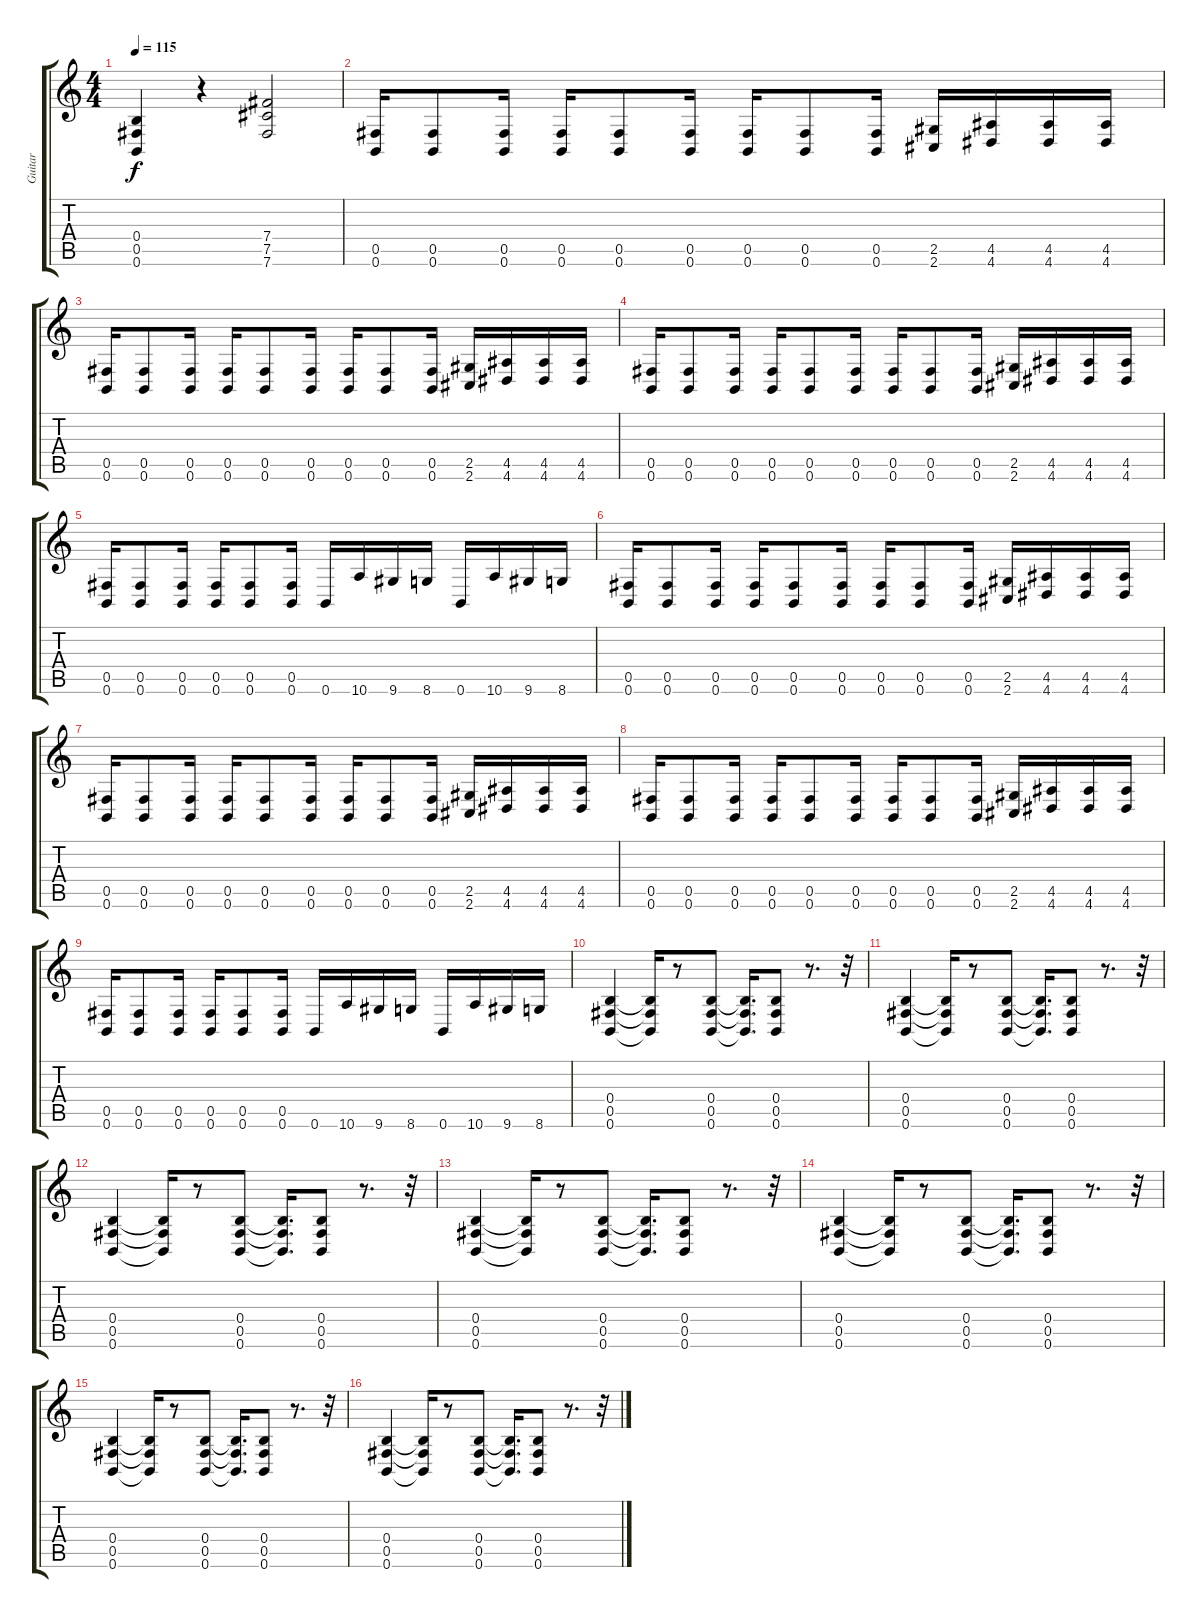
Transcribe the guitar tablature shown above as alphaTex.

\track ("Guitar" "Guitar") {instrument distortionguitar}
\staff {score tabs}
\tuning (Db4 Ab3 E3 B2 Gb2 B1) {hide}
\ts (4 4)
\tempo 115
\clef g2
\ks c
(0.4 0.5 0.6).4{dy f} r.4 (7.4 7.5 7.6).2 |
(0.5 0.6).16 (0.5 0.6).8 (0.5 0.6).16 (0.5 0.6).16 (0.5 0.6).8 (0.5 0.6).16 (0.5 0.6).16 (0.5 0.6).8 (0.5 0.6).16 (2.5 2.6).16 (4.5 4.6).16 (4.5 4.6).16 (4.5 4.6).16 |
(0.5 0.6).16 (0.5 0.6).8 (0.5 0.6).16 (0.5 0.6).16 (0.5 0.6).8 (0.5 0.6).16 (0.5 0.6).16 (0.5 0.6).8 (0.5 0.6).16 (2.5 2.6).16 (4.5 4.6).16 (4.5 4.6).16 (4.5 4.6).16 |
(0.5 0.6).16 (0.5 0.6).8 (0.5 0.6).16 (0.5 0.6).16 (0.5 0.6).8 (0.5 0.6).16 (0.5 0.6).16 (0.5 0.6).8 (0.5 0.6).16 (2.5 2.6).16 (4.5 4.6).16 (4.5 4.6).16 (4.5 4.6).16 |
(0.5 0.6).16 (0.5 0.6).8 (0.5 0.6).16 (0.5 0.6).16 (0.5 0.6).8 (0.5 0.6).16 0.6.16 10.6.16 9.6.16 8.6.16 0.6.16 10.6.16 9.6.16 8.6.16 |
(0.5 0.6).16 (0.5 0.6).8 (0.5 0.6).16 (0.5 0.6).16 (0.5 0.6).8 (0.5 0.6).16 (0.5 0.6).16 (0.5 0.6).8 (0.5 0.6).16 (2.5 2.6).16 (4.5 4.6).16 (4.5 4.6).16 (4.5 4.6).16 |
(0.5 0.6).16 (0.5 0.6).8 (0.5 0.6).16 (0.5 0.6).16 (0.5 0.6).8 (0.5 0.6).16 (0.5 0.6).16 (0.5 0.6).8 (0.5 0.6).16 (2.5 2.6).16 (4.5 4.6).16 (4.5 4.6).16 (4.5 4.6).16 |
(0.5 0.6).16 (0.5 0.6).8 (0.5 0.6).16 (0.5 0.6).16 (0.5 0.6).8 (0.5 0.6).16 (0.5 0.6).16 (0.5 0.6).8 (0.5 0.6).16 (2.5 2.6).16 (4.5 4.6).16 (4.5 4.6).16 (4.5 4.6).16 |
(0.5 0.6).16 (0.5 0.6).8 (0.5 0.6).16 (0.5 0.6).16 (0.5 0.6).8 (0.5 0.6).16 0.6.16 10.6.16 9.6.16 8.6.16 0.6.16 10.6.16 9.6.16 8.6.16 |
(0.4 0.5 0.6).4 (0.4{t} 0.5{t} 0.6{t}).16 r.8 (0.4 0.5 0.6).8 (0.4{t} 0.5{t} 0.6{t}).16{d} (0.4 0.5 0.6).8 r.8{d} r.32 |
(0.4 0.5 0.6).4 (0.4{t} 0.5{t} 0.6{t}).16 r.8 (0.4 0.5 0.6).8 (0.4{t} 0.5{t} 0.6{t}).16{d} (0.4 0.5 0.6).8 r.8{d} r.32 |
(0.4 0.5 0.6).4 (0.4{t} 0.5{t} 0.6{t}).16 r.8 (0.4 0.5 0.6).8 (0.4{t} 0.5{t} 0.6{t}).16{d} (0.4 0.5 0.6).8 r.8{d} r.32 |
(0.4 0.5 0.6).4 (0.4{t} 0.5{t} 0.6{t}).16 r.8 (0.4 0.5 0.6).8 (0.4{t} 0.5{t} 0.6{t}).16{d} (0.4 0.5 0.6).8 r.8{d} r.32 |
(0.4 0.5 0.6).4 (0.4{t} 0.5{t} 0.6{t}).16 r.8 (0.4 0.5 0.6).8 (0.4{t} 0.5{t} 0.6{t}).16{d} (0.4 0.5 0.6).8 r.8{d} r.32 |
(0.4 0.5 0.6).4 (0.4{t} 0.5{t} 0.6{t}).16 r.8 (0.4 0.5 0.6).8 (0.4{t} 0.5{t} 0.6{t}).16{d} (0.4 0.5 0.6).8 r.8{d} r.32 |
(0.4 0.5 0.6).4 (0.4{t} 0.5{t} 0.6{t}).16 r.8 (0.4 0.5 0.6).8 (0.4{t} 0.5{t} 0.6{t}).16{d} (0.4 0.5 0.6).8 r.8{d} r.32
